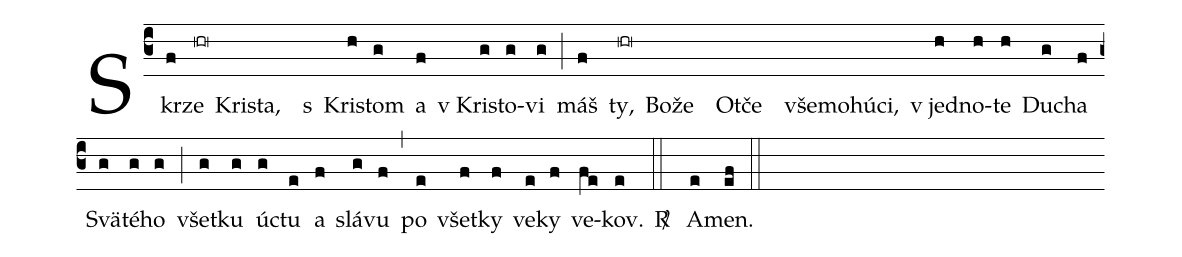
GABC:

%%
(c3) Skr(f)ze(hr0) Krista,() s() Kri(h)stom(g) a(f) v Kri(g)sto(g)vi(g) (;)
máš(f) ty,(hr0) Bože() Otče() všemohúci,()
v jed(h)no(h)te(h) Du(g)cha(f) Svä(g)té(g)ho(g) (;)
všet(g)ku(g) úc(g)tu(e) a(f) slá(g)vu(f) (,) po(e) všet(f)ky(f) ve(e)ky(f) ve(fe)kov.(e) <sp>R/</sp> (::) A(e)men.(ef) (::)
